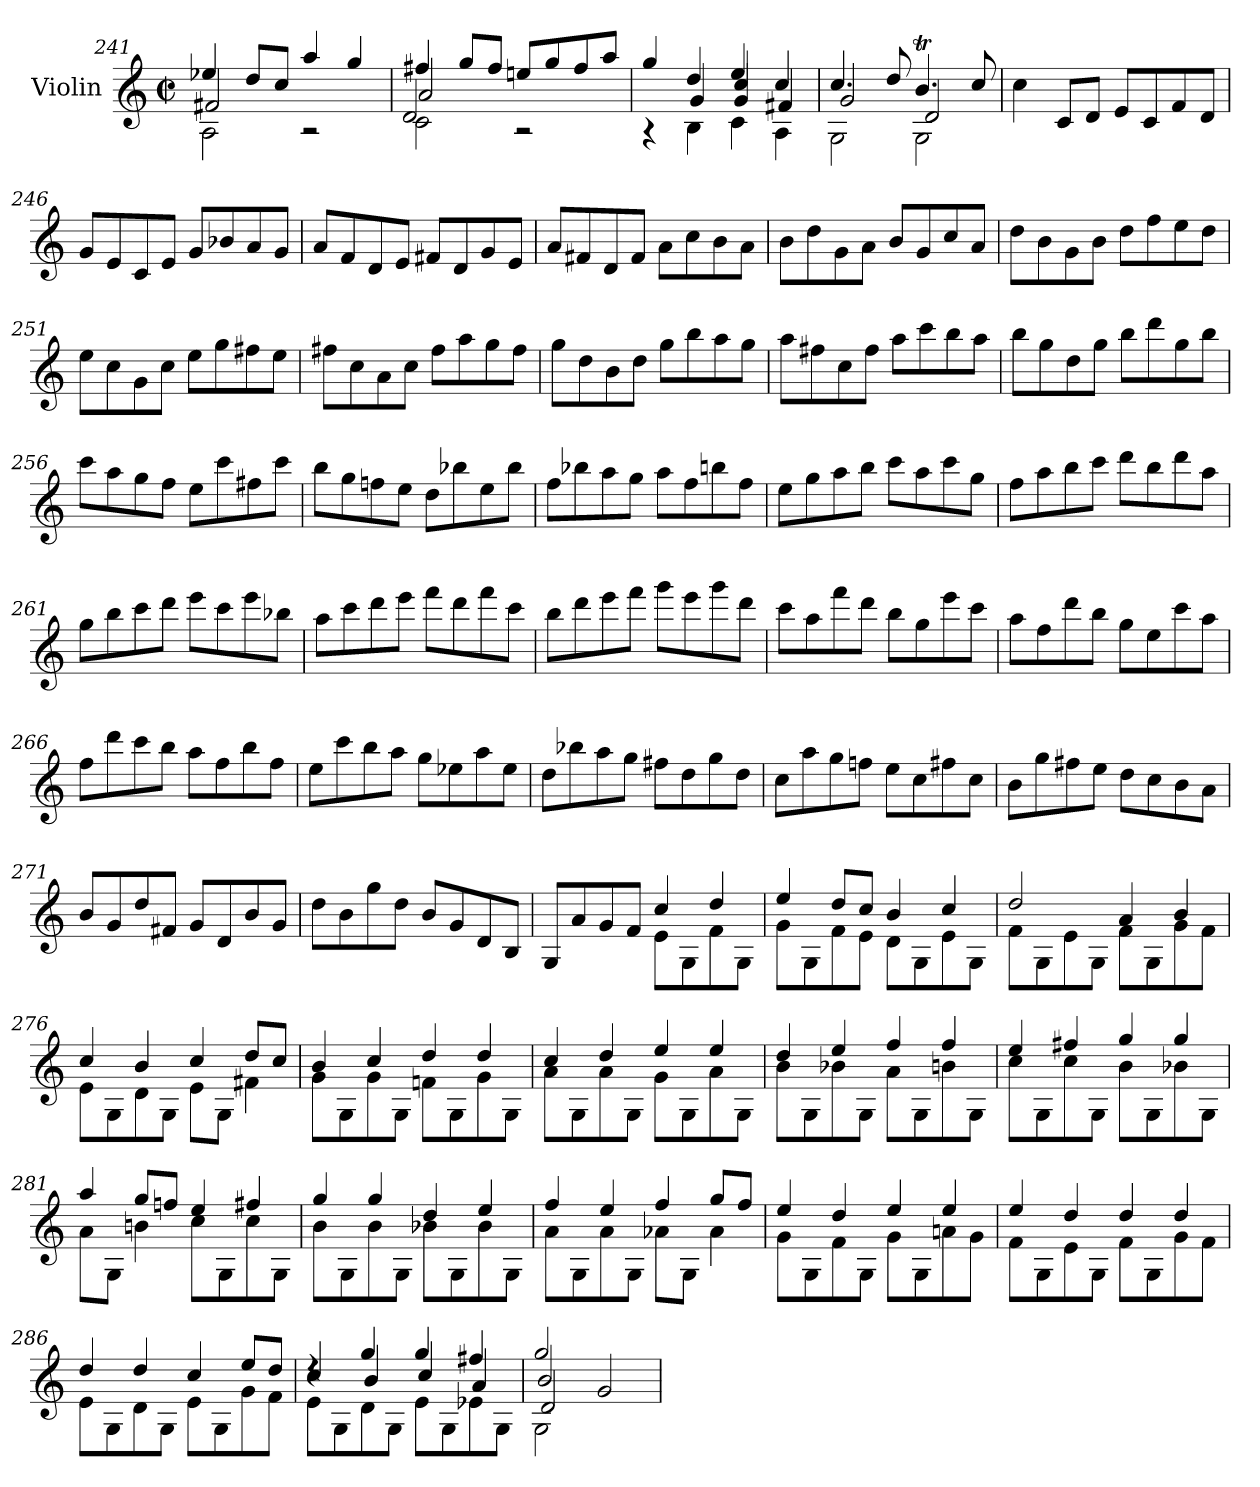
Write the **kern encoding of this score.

**kern
*part1
*staff1
*I"Violin
*I'Vln.
*clefG2
*k[]
*M2/2
*met(c|)
=241
*^
*	*^
4ee-X/	2A\	2f#X/
8dd/L	.	.
8cc/J	.	.
4aa/	2r	2ryy
4gg/	.	.
=242	=242	=242
*	*	*^
4ff#X/	2c\	2a/	2d/
8gg/L	.	.	.
8ff#/J	.	.	.
8een/L	2r	2ryy	2ryy
8gg/	.	.	.
8ff#/	.	.	.
8aa/J	.	.	.
!!LO:LB:g=z	!!	!!	!!
=243	=243	=243	=243
4gg/	4r	4ryy	2ryy
4dd/	4B\	4g/	.
4ee/	4c\	4g/	4cc/
4cc/	4A\	4f#X/	4ryy
*	*	*v	*v
=244	=244	=244
4.cc/	2G\	2g/
8dd/	.	.
4.bt/	2G\	2d/
8cc/	.	.
*v	*v	*v
=245
4cc\
8c/L
8d/J
8e/L
8c/
8f/
8d/J
=246
8g/L
8e/
8c/
8e/J
8g/L
8b-X/
8a/
8g/J
=247
8a/L
8f/
8d/
8e/J
8f#X/L
8d/
8g/
8e/J
=248
8a/L
8f#X/
8d/
8f#/J
8a\L
8cc\
8b\
8a\J
!!LO:LB:g=z
=249
8b\L
8dd\
8g\
8a\J
8b/L
8g/
8cc/
8a/J
=250
8dd\L
8b\
8g\
8b\J
8dd\L
8ff\
8ee\
8dd\J
=251
8ee\L
8cc\
8g\
8cc\J
8ee\L
8gg\
8ff#X\
8ee\J
=252
8ff#X\L
8cc\
8a\
8cc\J
8ff#\L
8aa\
8gg\
8ff#\J
=253
8gg\L
8dd\
8b\
8dd\J
8gg\L
8bb\
8aa\
8gg\J
=254
8aa\L
8ff#X\
8cc\
8ff#\J
8aa\L
8ccc\
8bb\
8aa\J
!!LO:LB:g=z
=255
8bb\L
8gg\
8dd\
8gg\J
8bb\L
8ddd\
8gg\
8bb\J
=256
8ccc\L
8aa\
8gg\
8ff\J
8ee\L
8ccc\
8ff#X\
8ccc\J
=257
8bb\L
8gg\
8ffn\
8ee\J
8dd\L
8bb-X\
8ee\
8bb-\J
=258
8ff\L
8bb-X\
8aa\
8gg\J
8aa\L
8ff\
8bbn\
8ff\J
=259
8ee\L
8gg\
8aa\
8bb\J
8ccc\L
8aa\
8ccc\
8gg\J
!!LO:LB:g=z
=260
8ff\L
8aa\
8bb\
8ccc\J
8ddd\L
8bb\
8ddd\
8aa\J
=261
8gg\L
8bb\
8ccc\
8ddd\J
8eee\L
8ccc\
8eee\
8bb-X\J
=262
8aa\L
8ccc\
8ddd\
8eee\J
8fff\L
8ddd\
8fff\
8ccc\J
=263
8bb\L
8ddd\
8eee\
8fff\J
8ggg\L
8eee\
8ggg\
8ddd\J
=264
8ccc\L
8aa\
8fff\
8ddd\J
8bb\L
8gg\
8eee\
8ccc\J
!!LO:LB:g=z
=265
8aa\L
8ff\
8ddd\
8bb\J
8gg\L
8ee\
8ccc\
8aa\J
=266
8ff\L
8ddd\
8ccc\
8bb\J
8aa\L
8ff\
8bb\
8ff\J
=267
8ee\L
8ccc\
8bb\
8aa\J
8gg\L
8ee-X\
8aa\
8ee-\J
=268
8dd\L
8bb-X\
8aa\
8gg\J
8ff#X\L
8dd\
8gg\
8dd\J
=269
8cc\L
8aa\
8gg\
8ffn\J
8ee\L
8cc\
8ff#X\
8cc\J
!!LO:LB:g=z
=270
8b\L
8gg\
8ff#X\
8ee\J
8dd\L
8cc\
8b\
8a\J
=271
8b/L
8g/
8dd/
8f#X/J
8g/L
8d/
8b/
8g/J
=272
8dd\L
8b\
8gg\
8dd\J
8b/L
8g/
8d/
8B/J
=273
*^
8G/L	2ryy
8a/	.
8g/	.
8f/J	.
4cc/	8e\L
.	8G\
4dd/	8f\
.	8G\J
=274	=274
4ee/	8g\L
.	8G\
8dd/L	8f\
8cc/J	8e\J
4b/	8d\L
.	8G\
4cc/	8e\
.	8G\J
=275	=275
2dd/	8f\L
.	8G\
.	8e\
.	8G\J
4a/	8f\L
.	8G\
4b/	8g\
.	8f\J
!!LO:LB:g=z	!!
=276	=276
4cc/	8e\L
.	8G\
4b/	8d\
.	8G\J
4cc/	8e\L
.	8G\J
8dd/L	4f#X\
8cc/J	.
=277	=277
4b/	8g\L
.	8G\
4cc/	8g\
.	8G\J
4dd/	8fn\L
.	8G\
4dd/	8g\
.	8G\J
=278	=278
4cc/	8a\L
.	8G\
4dd/	8a\
.	8G\J
4ee/	8g\L
.	8G\
4ee/	8a\
.	8G\J
=279	=279
4dd/	8b\L
.	8G\
4ee/	8b-X\
.	8G\J
4ff/	8a\L
.	8G\
4ff/	8bn\
.	8G\J
=280	=280
4ee/	8cc\L
.	8G\
4ff#X/	8cc\
.	8G\J
4gg/	8b\L
.	8G\
4gg/	8b-X\
.	8G\J
!!LO:PB:g=z	!!
=281	=281
4aa/	8a\L
.	8G\J
8gg/L	4bn\
8ffn/J	.
4ee/	8cc\L
.	8G\
4ff#X/	8cc\
.	8G\J
=282	=282
4gg/	8b\L
.	8G\
4gg/	8b\
.	8G\J
4dd/	8b-X\L
.	8G\
4ee/	8b-\
.	8G\J
=283	=283
4ff/	8a\L
.	8G\
4ee/	8a\
.	8G\J
4ff/	8a-X\L
.	8G\J
8gg/L	4a-\
8ff/J	.
=284	=284
4ee/	8g\L
.	8G\
4dd/	8f\
.	8G\J
4ee/	8g\L
.	8G\
4ee/	8an\
.	8g\J
=285	=285
4ee/	8f\L
.	8G\
4dd/	8e\
.	8G\J
4dd/	8f\L
.	8G\
4dd/	8g\
.	8f\J
!!LO:LB:g=z	!!
=286	=286
4dd/	8e\L
.	8G\
4dd/	8d\
.	8G\J
4cc/	8e\L
.	8G\
8ee/L	8g\
8dd/J	8f\J
=287	=287
*	*^
4rdd	8e\L	4cc/
.	8G\	.
4gg/	8d\	4b/
.	8G\J	.
4gg/	8e\L	4cc/
.	8G\	.
4ff#X/	8e-X\	4a/
.	8G\J	.
=288	=288	=288
*	*	*^
2gg/	2G\	2b/	2d/
2g/	2ryy	2ryy	2ryy
*v	*v	*v	*v
=
*-
